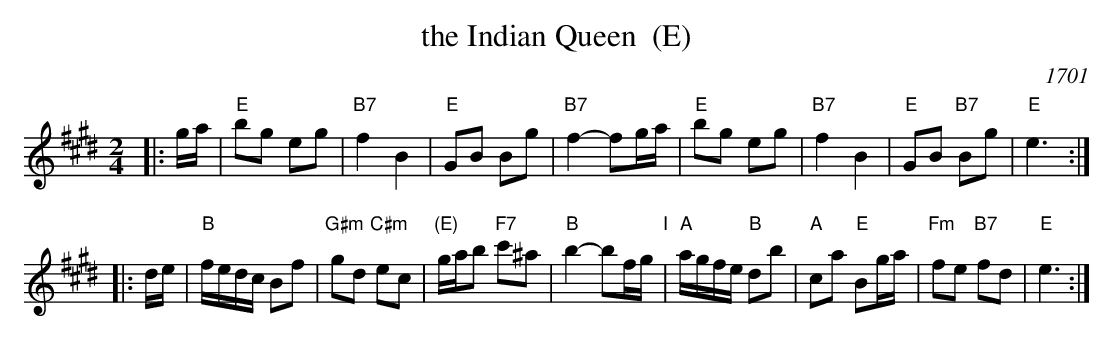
X:1
T: the Indian Queen  (E)
O: 1701
M: 2/4
L: 1/16
K: E
|: ga \
| "E"b2g2 e2g2 | "B7"f4 B4 | "E"G2B2 B2g2 | "B7"f4- f2ga \
| "E"b2g2 e2g2 | "B7"f4 B4 | "E"G2B2 "B7"B2g2 | "E"e6 :|
|: de \
| "B"fedc B2f2 | "G#m"g2d2 "C#m"e2c2 | "(E)"gab2 "F7"c'2^a2 | "B"b4- b2fg "I"\
| "A"agfe "B"d2b2 | "A"c2a2 "E"B2ga | "Fm"f2e2 "B7"f2d2 | "E"e6 :|
